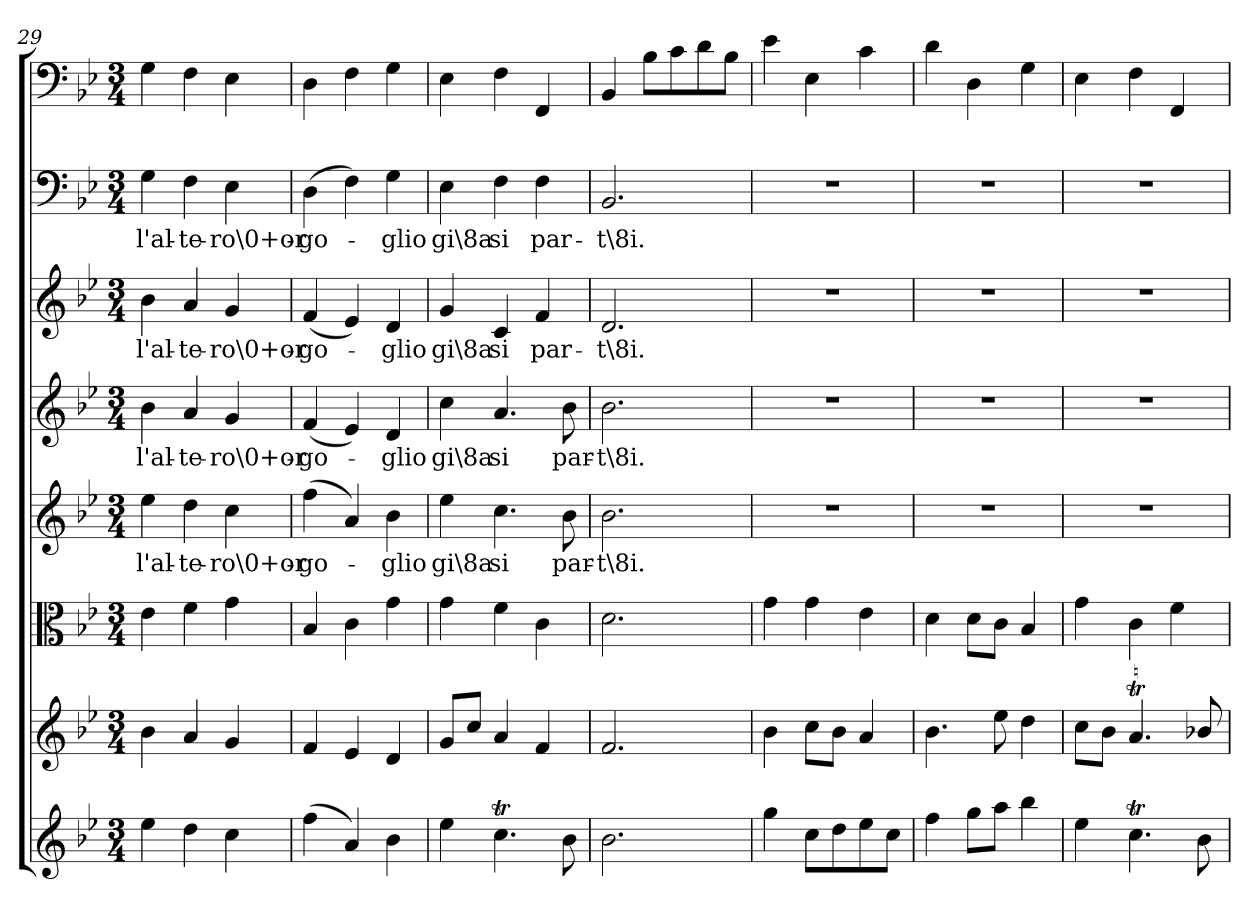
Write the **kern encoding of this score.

**kern	**kern	**kern	**kern	**text	**kern	**text	**kern	**text	**kern	**text	**kern
*part8	*part7	*part6	*part5	*part5	*part4	*part4	*part3	*part3	*part2	*part2	*part1
*staff8	*staff7	*staff6	*staff5	*staff5	*staff4	*staff4	*staff3	*staff3	*staff2	*staff2	*staff1
*clefG2	*clefG2	*clefC3	*clefG2	*	*clefG2	*	*clefG2	*	*clefF4	*	*clefF4
*k[b-e-]	*k[b-e-]	*k[b-e-]	*k[b-e-]	*	*k[b-e-]	*	*k[b-e-]	*	*k[b-e-]	*	*k[b-e-]
*B-:	*B-:	*B-:	*B-:	*	*B-:	*	*B-:	*	*B-:	*	*B-:
*M3/4	*M3/4	*M3/4	*M3/4	*	*M3/4	*	*M3/4	*	*M3/4	*	*M3/4
=29	=29	=29	=29	=29	=29	=29	=29	=29	=29	=29	=29
4ee-\	4b-\	4e-\	4ee-\	l'al-	4b-\	l'al-	4b-\	l'al-	4G\	l'al-	4G\
4dd\	4a/	4f\	4dd\	-te-	4a/	-te-	4a/	-te-	4F\	-te-	4F\
4cc\	4g/	4g\	4cc\	-ro\0+or-	4g/	-ro\0+or-	4g/	-ro\0+or-	4E-\	-ro\0+or-	4E-\
=30	=30	=30	=30	=30	=30	=30	=30	=30	=30	=30	=30
(4ff\	4f/	4B-/	(4ff\	-go-	(4f/	-go-	(4f/	-go-	(4D\	-go-	4D\
4a/)	4e-/	4c\	4a/)	.	4e-/)	.	4e-/)	.	4F\)	.	4F\
4b-\	4d/	4g\	4b-\	-glio	4d/	-glio	4d/	-glio	4G\	-glio	4G\
=31	=31	=31	=31	=31	=31	=31	=31	=31	=31	=31	=31
4ee-\	8g/L	4g\	4ee-\	gi\8a	4cc\	gi\8a	4g/	gi\8a	4E-\	gi\8a	4E-\
.	8cc/J	.	.	.	.	.	.	.	.	.	.
4.ccT\	4a/	4f\	4.cc\	si	4.a/	si	4c/	si	4F\	si	4F\
.	4f/	4c\	.	.	.	.	4f/	par-	4F\	par-	4FF/
8b-\	.	.	8b-\	par-	8b-\	par-	.	.	.	.	.
=32	=32	=32	=32	=32	=32	=32	=32	=32	=32	=32	=32
2.b-\	2.f/	2.d\	2.b-\	-t\8i.	2.b-\	-t\8i.	2.d/	-t\8i.	2.BB-/	-t\8i.	4BB-/
.	.	.	.	.	.	.	.	.	.	.	8B-\L
.	.	.	.	.	.	.	.	.	.	.	8c\
.	.	.	.	.	.	.	.	.	.	.	8d\
.	.	.	.	.	.	.	.	.	.	.	8B-\J
=33	=33	=33	=33	=33	=33	=33	=33	=33	=33	=33	=33
4gg\	4b-\	4g\	2.r	.	2.r	.	2.r	.	2.r	.	4e-\
8cc\L	8cc\L	4g\	.	.	.	.	.	.	.	.	4E-\
8dd\	8b-\J	.	.	.	.	.	.	.	.	.	.
8ee-\	4a/	4e-\	.	.	.	.	.	.	.	.	4c\
8cc\J	.	.	.	.	.	.	.	.	.	.	.
=34	=34	=34	=34	=34	=34	=34	=34	=34	=34	=34	=34
4ff\	4.b-\	4d\	2.r	.	2.r	.	2.r	.	2.r	.	4d\
8gg\L	.	8d\L	.	.	.	.	.	.	.	.	4D\
8aa\J	8ee-\	8c\J	.	.	.	.	.	.	.	.	.
4bb-\	4dd\	4B-/	.	.	.	.	.	.	.	.	4G\
=35	=35	=35	=35	=35	=35	=35	=35	=35	=35	=35	=35
4ee-\	8cc\L	4g\	2.r	.	2.r	.	2.r	.	2.r	.	4E-\
.	8b-\J	.	.	.	.	.	.	.	.	.	.
4.ccT\	4.aT/	4c\	.	.	.	.	.	.	.	.	4F\
.	.	4f\	.	.	.	.	.	.	.	.	4FF/
8b-\	8b-X/	.	.	.	.	.	.	.	.	.	.
=	=	=	=	=	=	=	=	=	=	=	=
*-	*-	*-	*-	*-	*-	*-	*-	*-	*-	*-	*-
